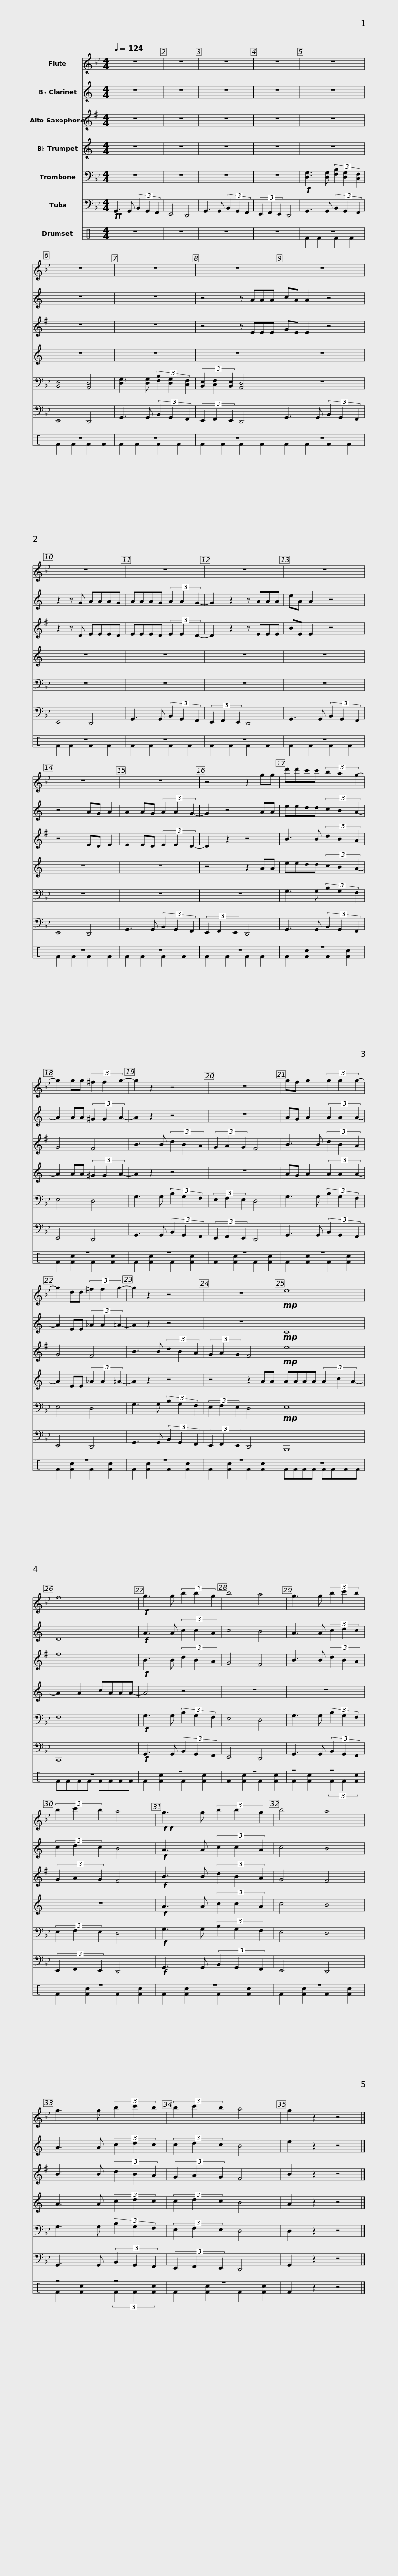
X:1
%%score 1 2 3 4 5 6 ( 7 8 )
L:1/8
Q:1/4=124
M:4/4
I:linebreak $
K:Bb
V:1 treble
V:2 treble transpose=-2
V:3 treble transpose=-9
V:4 treble transpose=-2
V:5 bass
V:6 bass
V:7 perc
K:none
V:8 perc
K:none
V:1
 z8 | z8 | z8 | z8 | z8 | %5
 z8 |$ z8 | z8 | z8 | z8 | %10
 z8 |$ z8 | z8 | z8 | z8 | %15
 z4 z2 gg |$ d'd'c'c' (3b2 a2 g2- | g2 gg (3^f2 f2 g2- | g2 z2 z4 | z8 | %20
 gf g2 (3g2 g2 g2- |$ g2 dd (3^f2 f2 g2- | g2 z2 z4 | z8 |!mp! e8 | %25
 f8 |$!f! g3 g (3b2 b2 g2 | b4 a4 | g3 g (3b2 c'2 b2 | (3b2 c'2 b2 a4 | %30
!f!!f! g3 g (3b2 b2 g2 | b4 a4 |$ g3 g (3b2 c'2 b2 | (3b2 c'2 b2 a4 | g2 z2 z4 |] %35
V:2
[K:C] z8 | z8 | z8 | z8 | z8 | %5
 z8 |$ z8 | z4 z AAA | cA A2 z4 | z2 z G AAAG | %10
 AAAG (3A2 A2 G2- |$ G2 z2 z AAA | eA A2 z4 | z4 AG A2 | A2 AG (3A2 A2 G2- | %15
 G2 z4 AA |$ eedd (3c2 B2 A2- | A2 AA (3^G2 G2 A2- | A2 z2 z4 | z8 | %20
 AG A2 (3A2 A2 A2- |$ A2 EE (3_A2 A2 =A2- | A2 z2 z4 | z8 |!mp! C8 | %25
 D8 |$!f! A3 A (3c2 c2 A2 | c4 B4 | A3 A (3c2 d2 c2 | (3c2 d2 c2 B4 | %30
!f! A3 A (3c2 c2 A2 | c4 B4 |$ A3 A (3c2 d2 c2 | (3c2 d2 c2 B4 | e2 z2 z4 |] %35
V:3
[K:G] z8 | z8 | z8 | z8 | z8 | %5
 z8 |$ z8 | z4 z EEE | GE E2 z4 | z2 z D EEED | %10
 EEED (3E2 E2 D2- |$ D2 z2 z EEE | BE E2 z4 | z4 ED E2 | E2 ED (3E2 E2 D2- | %15
 D2 z2 z4 |$ B3 B (3d2 B2 A2 | G4 F4 | B3 B (3d2 B2 A2 | (3G2 A2 G2 F4 | %20
 B3 B (3d2 B2 A2 |$ G4 F4 | B3 B (3d2 B2 A2 | (3G2 A2 G2 F4 |!mp! e8 | %25
 f8 |$!f! B3 B (3d2 B2 A2 | G4 F4 | B3 B (3d2 B2 A2 | (3G2 A2 G2 F4 | %30
!f! B3 B (3d2 B2 A2 | G4 F4 |$ B3 B (3d2 B2 A2 | (3G2 A2 G2 F4 | B2 z2 z4 |] %35
V:4
[K:C] z8 | z8 | z8 | z8 | z8 | %5
 z8 |$ z8 | z8 | z8 | z8 | %10
 z8 |$ z8 | z8 | z8 | z8 | %15
 z4 z2 AA |$ eedd (3c2 B2 A2- | A2 AA (3^G2 G2 A2- | A2 z2 z4 | z8 | %20
 AG A2 (3A2 A2 A2- |$ A2 EE (3_A2 A2 =A2- | A2 z2 z4 | z4 z2 AA | AAAA (3A2 c2 A2- | %25
 A2 A2 cAAA- |$ A4 z4 | z8 | z8 | z8 | %30
!f! A3 A (3c2 c2 A2 | c4 B4 |$ A3 A (3c2 d2 c2 | (3c2 d2 c2 B4 | A2 z2 z4 |] %35
V:5
 z8 | z8 | z8 | z8 |!f! [D,G,]3 [D,G,] (3[F,B,]2 [D,G,]2 [C,F,]2 | %5
 [B,,E,]4 [A,,D,]4 |$ [D,G,]3 [D,G,] (3[F,B,]2 [D,G,]2 [C,F,]2 | (3[B,,E,]2 [C,F,]2 [B,,E,]2 [A,,D,]4 | z8 | z8 | %10
 z8 |$ z8 | z8 | z8 | z8 | %15
 z8 |$ G,3 G, (3B,2 G,2 F,2 | E,4 D,4 | G,3 G, (3B,2 G,2 F,2 | (3E,2 F,2 E,2 D,4 | %20
 G,3 G, (3B,2 G,2 F,2 |$ E,4 D,4 | G,3 G, (3B,2 G,2 F,2 | (3E,2 F,2 E,2 D,4 |!mp! E,8 | %25
 F,8 |$!f! G,3 G, (3B,2 G,2 F,2 | E,4 D,4 | G,3 G, (3B,2 G,2 F,2 | (3E,2 F,2 E,2 D,4 | %30
!f! G,3 G, (3B,2 G,2 F,2 | E,4 D,4 |$ G,3 G, (3B,2 G,2 F,2 | (3E,2 F,2 E,2 D,4 | D,2 z2 z4 |] %35
V:6
!ff! G,,3 G,, (3B,,2 G,,2 F,,2 | E,,4 D,,4 | G,,3 G,, (3B,,2 G,,2 F,,2 | (3E,,2 F,,2 E,,2 D,,4 | G,,3 G,, (3B,,2 G,,2 F,,2 | %5
 E,,4 D,,4 |$ G,,3 G,, (3B,,2 G,,2 F,,2 | (3E,,2 F,,2 E,,2 D,,4 | G,,3 G,, (3B,,2 G,,2 F,,2 | E,,4 D,,4 | %10
 G,,3 G,, (3B,,2 G,,2 F,,2 |$ (3E,,2 F,,2 E,,2 D,,4 | G,,3 G,, (3B,,2 G,,2 F,,2 | E,,4 D,,4 | G,,3 G,, (3B,,2 G,,2 F,,2 | %15
 (3E,,2 F,,2 E,,2 D,,4 |$ G,,3 G,, (3B,,2 G,,2 F,,2 | E,,4 D,,4 | G,,3 G,, (3B,,2 G,,2 F,,2 | (3E,,2 F,,2 E,,2 D,,4 | %20
 G,,3 G,, (3B,,2 G,,2 F,,2 |$ E,,4 D,,4 | G,,3 G,, (3B,,2 G,,2 F,,2 | (3E,,2 F,,2 E,,2 D,,4 | B,,,8 | %25
 C,,8 |$!f! G,,3 G,, (3B,,2 G,,2 F,,2 | E,,4 D,,4 | G,,3 G,, (3B,,2 G,,2 F,,2 | (3E,,2 F,,2 E,,2 D,,4 | %30
!f! G,,3 G,, (3B,,2 G,,2 F,,2 | E,,4 D,,4 |$ G,,3 G,, (3B,,2 G,,2 F,,2 | (3E,,2 F,,2 E,,2 D,,4 | G,,2 z2 z4 |] %35
V:7
[K:C] z8 | z8 | z8 | z8 | z8 | %5
 z8 |$ z8 | z8 | z8 | z8 | %10
 z8 |$ z8 | z8 | z8 | z8 | %15
 z8 |$ z8 | z8 | z8 | z8 | %20
 z8 |$ z8 | z8 | z8 | z8 | %25
 z8 |$ z8 | z8 | z4 z4 | z8 | %30
 z8 | z8 |$ z4 z4 | z8 | F2 z2 z4 |] %35
V:8
[K:C] x8 | x8 | x8 | x8 | F2 F2 F2 F2 | %5
 F2 F2 F2 F2 |$ F2 F2 F2 F2 | F2 F2 F2 F2 | F2 F2 F2 F2 | F2 F2 F2 F2 | %10
 F2 F2 F2 F2 |$ F2 F2 F2 F2 | F2 F2 F2 F2 | F2 F2 F2 F2 | F2 F2 F2 F2 | %15
 F2 F2 F2 F2 |$ F2 [Fc]2 F2 [Fc]2 | F2 [Fc]2 F2 [Fc]2 | F2 [Fc]2 F2 [Fc]2 | F2 [Fc]2 F2 [Fc]2 | %20
 F2 [Fc]2 F2 [Fc]2 |$ F2 [Fc]2 F2 [Fc]2 | F2 [Fc]2 F2 [Fc]2 | F2 [Fc]2 F2 [Fc]2 | FFFF FFFF | %25
 FFFF FFFF |$ F2 [Fc]2 F2 [Fc]2 | F2 [Fc]2 F2 [Fc]2 | F2 [Fc]2 (3F2 F2 [Fc]2 | F2 [Fc]2 F2 [Fc]2 | %30
 F2 [Fc]2 F2 [Fc]2 | F2 [Fc]2 F2 [Fc]2 |$ F2 [Fc]2 (3F2 F2 [Fc]2 | F2 [Fc]2 F2 [Fc]2 | x8 |] %35
